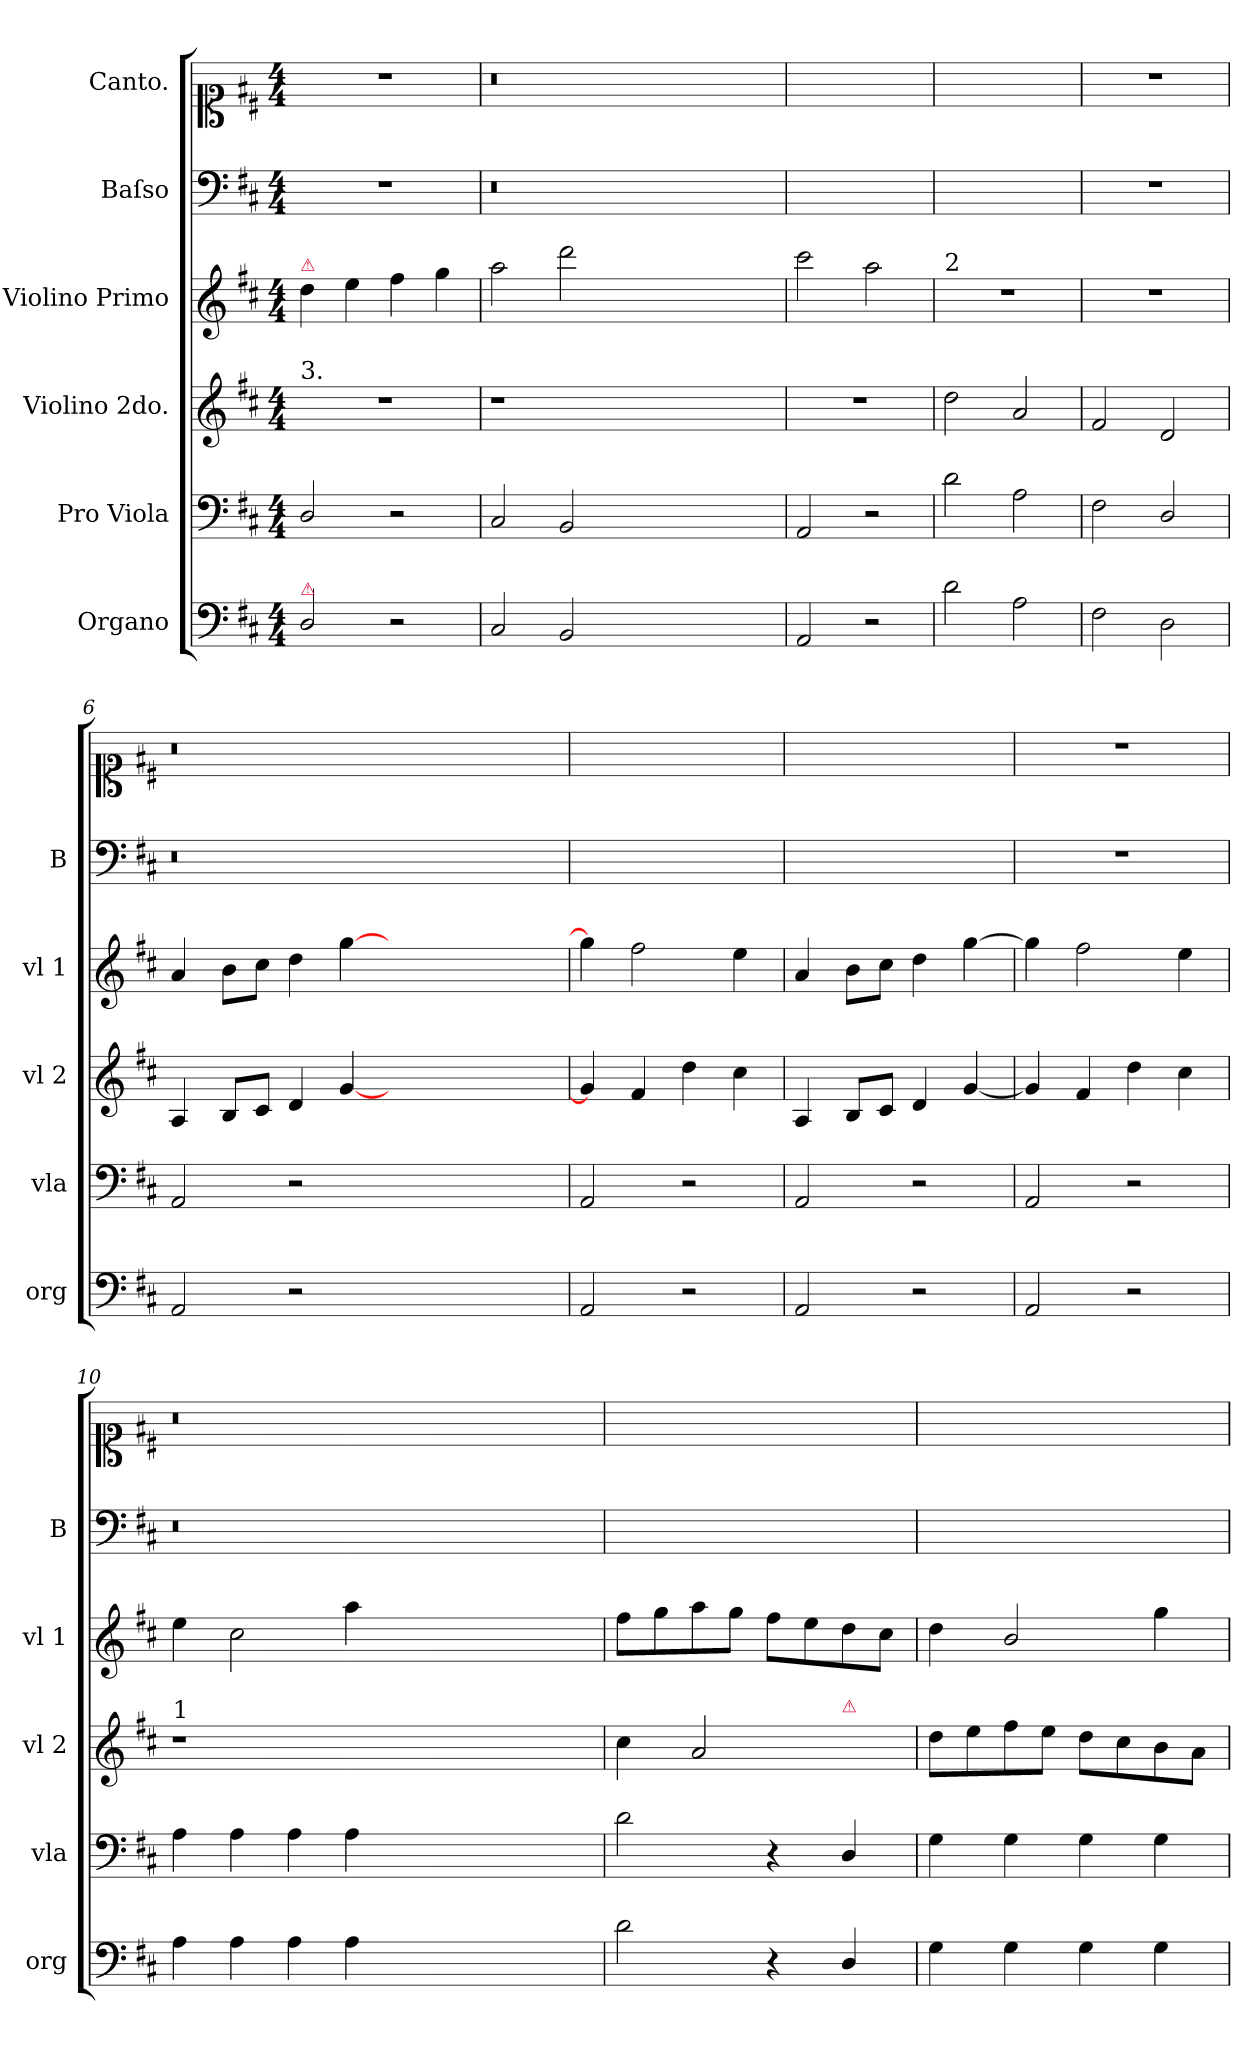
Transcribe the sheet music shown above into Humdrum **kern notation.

**kern	**kern	**kern	**kern	**kern	**kern
*part6	*part5	*part4	*part3	*part2	*part1
*staff6	*staff5	*staff4	*staff3	*staff2	*staff1
*I"Organo	*I"Pro Viola	*I"Violino 2do.	*I"Violino Primo	*I"Baſso	*I"Canto.
*I'org	*I'vla	*I'vl 2	*I'vl 1	*I'B	*
*clefF4	*clefF4	*clefG2	*clefG2	*clefF4	*clefC1
*k[f#c#]	*k[f#c#]	*k[f#c#]	*k[f#c#]	*k[f#c#]	*k[f#c#]
*D:	*D:	*D:	*D:	*D:	*D:
*M4/4	*M4/4	*M4/4	*M4/4	*M4/4	*M4/4
=1	=1	=1	=1	=1	=1
!	!	!	!LO:TX:a:color=crimson:t=⚠	!	!
!	!	!LO:TX:a:t=3.	!	!	!
!LO:TX:a:color=crimson:t=⚠	!	!	!	!	!
2D/	2D/	1r	4dd\	1r	1r
.	.	.	4ee\	.	.
2r	2r	.	4ff#\	.	.
.	.	.	4gg\	.	.
=2	=2	=2	=2	=2	=2
2C#/	2C#/	1r	2aa\	0.r	0.r
2BB/	2BB/	.	2ddd\	.	.
0ryy	0ryy	0ryy	0ryy	.	.
=3	=3	=3	=3	=3	=3
2AA/	2AA/	1r	2ccc#\	1ryy	1ryy
2r	2r	.	2aa\	.	.
=4	=4	=4	=4	=4	=4
!	!	!	!LO:TX:a:t=2	!	!
2d\	2d\	2dd\	1r	1ryy	1ryy
2A\	2A\	2a/	.	.	.
=5	=5	=5	=5	=5	=5
2F#\	2F#\	2f#/	1r	1r	1r
2D\	2D/	2d/	.	.	.
=6	=6	=6	=6	=6	=6
2AA/	2AA/	4A/	4a/	0.r	0.r
.	.	8B/L	8b\L	.	.
.	.	8c#/J	8cc#\J	.	.
2r	2r	4d/	4dd\	.	.
.	.	[4g/	[4gg\	.	.
0ryy	0ryy	0ryy	0ryy	.	.
=7	=7	=7	=7	=7	=7
2AA/	2AA/	4g/]	4gg\]	1ryy	1ryy
.	.	4f#/	2ff#\	.	.
2r	2r	4dd\	.	.	.
.	.	4cc#\	4ee\	.	.
=8	=8	=8	=8	=8	=8
2AA/	2AA/	4A/	4a/	1ryy	1ryy
.	.	8B/L	8b\L	.	.
.	.	8c#/J	8cc#\J	.	.
2r	2r	4d/	4dd\	.	.
.	.	[4g/	[4gg\	.	.
=9	=9	=9	=9	=9	=9
2AA/	2AA/	4g/]	4gg\]	1r	1r
.	.	4f#/	2ff#\	.	.
2r	2r	4dd\	.	.	.
.	.	4cc#\	4ee\	.	.
=10	=10	=10	=10	=10	=10
!	!	!LO:TX:a:t=1	!	!	!
4A\	4A\	1r	4ee\	0.r	0.r
4A\	4A\	.	2cc#\	.	.
4A\	4A\	.	.	.	.
4A\	4A\	.	4aa\	.	.
0ryy	0ryy	0ryy	0ryy	.	.
=11	=11	=11	=11	=11	=11
2d\	2d\	4cc#\	8ff#\L	1ryy	1ryy
.	.	.	8gg\	.	.
.	.	2a/	8aa\	.	.
.	.	.	8gg\J	.	.
4r	4r	.	8ff#\L	.	.
.	.	.	8ee\	.	.
!	!	!LO:TX:a:color=crimson:t=⚠	!	!	!
4D/	4D/	4ff#\yy	8dd\	.	.
.	.	.	8cc#\J	.	.
=12	=12	=12	=12	=12	=12
4G\	4G\	8dd\L	4dd\	1ryy	1ryy
.	.	8ee\	.	.	.
4G\	4G\	8ff#\	2b/	.	.
.	.	8ee\J	.	.	.
4G\	4G\	8dd\L	.	.	.
.	.	8cc#\	.	.	.
4G\	4G\	8b\	4gg\	.	.
.	.	8a\J	.	.	.
=	=	=	=	=	=
*-	*-	*-	*-	*-	*-
